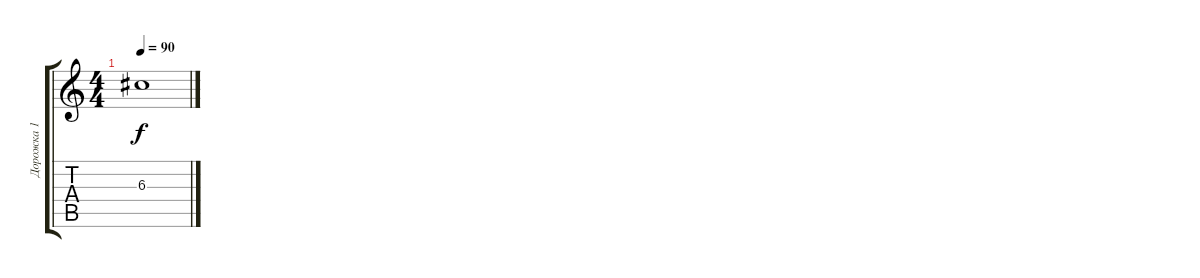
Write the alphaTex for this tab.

\track ("Дорожка 1" "Дорожка 1") {instrument overdrivenguitar}
\staff {score tabs}
\tuning (E4 B3 G3 D3 A2 E2) {hide}
\ts (4 4)
\tempo 90
\clef g2
\ks c
6.3{t}.1{dy f}
